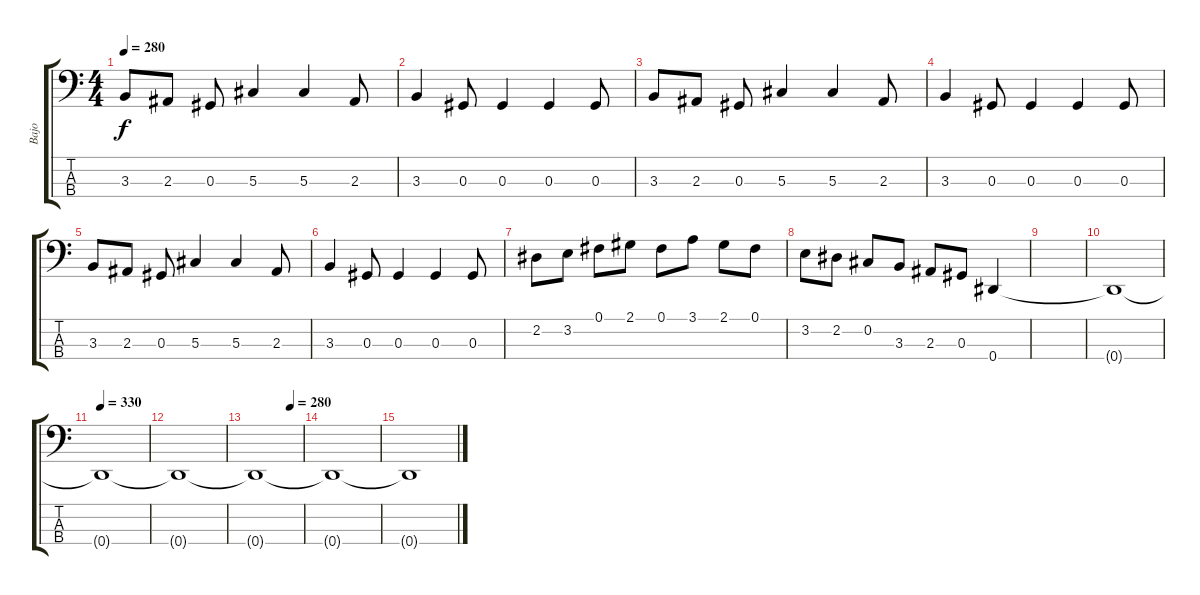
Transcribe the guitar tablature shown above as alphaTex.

\track ("Bajo" "Bajo") {instrument electricbassfinger}
\staff {score tabs}
\tuning (Gb2 Db2 Ab1 Eb1) {hide}
\ts (4 4)
\tempo 280
\clef f4
\ks c
3.3.8{dy f} 2.3.8 0.3.8 5.3.4 5.3.4 2.3.8 |
3.3.4 0.3.8 0.3.4 0.3.4 0.3.8 |
3.3.8 2.3.8 0.3.8 5.3.4 5.3.4 2.3.8 |
3.3.4 0.3.8 0.3.4 0.3.4 0.3.8 |
3.3.8 2.3.8 0.3.8 5.3.4 5.3.4 2.3.8 |
3.3.4 0.3.8 0.3.4 0.3.4 0.3.8 |
2.2.8 3.2.8 0.1.8 2.1.8 0.1.8 3.1.8 2.1.8 0.1.8 |
3.2.8 2.2.8 0.2.8 3.3.8 2.3.8 0.3.8 0.4.4 |
|
0.4{t}.1 |
\tempo 330
0.4{t}.1 |
0.4{t}.1 |
\tempo (280 0.75)
0.4{t}.1 |
0.4{t}.1 |
0.4{t}.1
